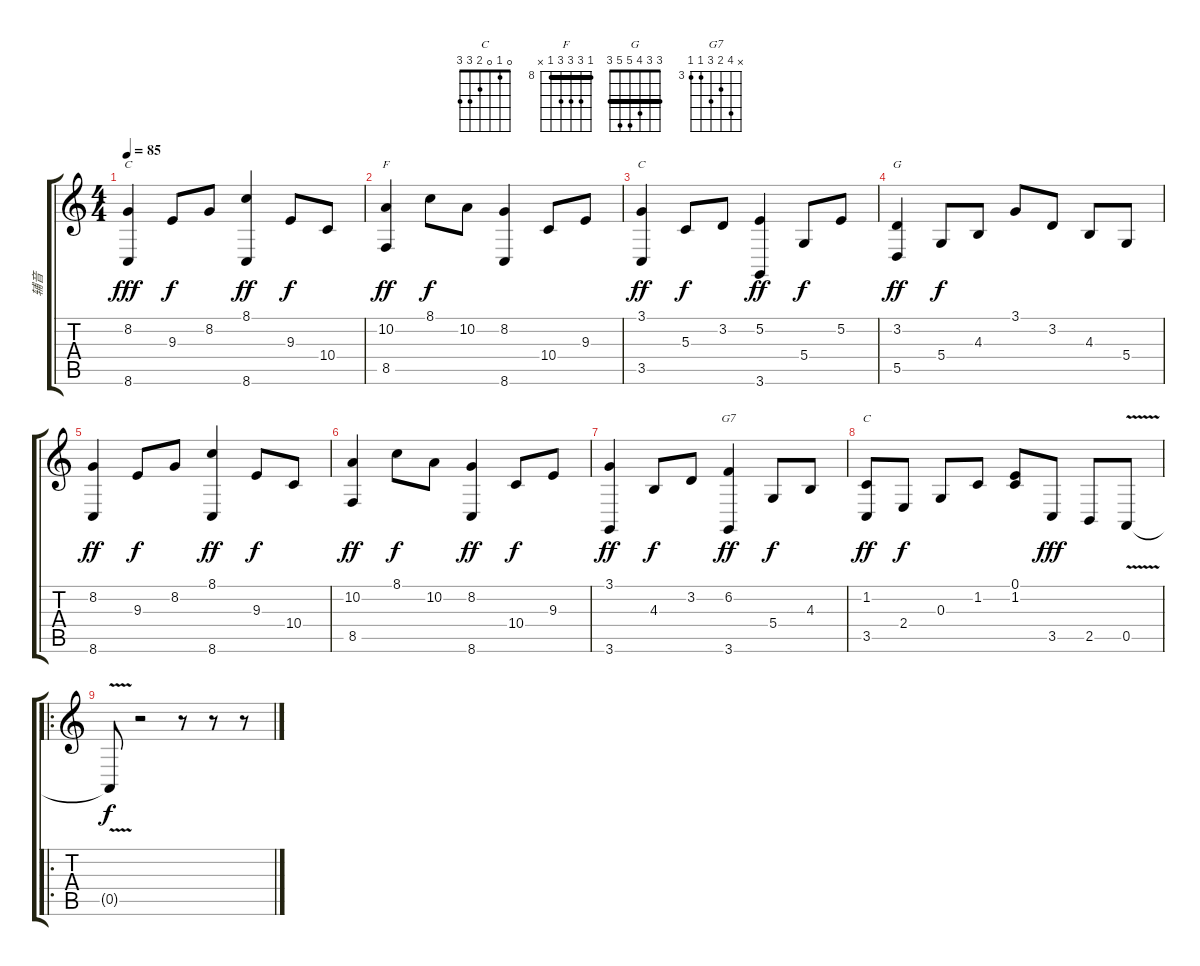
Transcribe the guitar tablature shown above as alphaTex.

\track ("辅音" "辅音") {instrument synthvoice}
\staff {score tabs}
\tuning (E4 B3 G3 D3 A2 E2) {hide}
\chord ("C" 8 8 9 10 10 8) {firstfret 8 barre 8}
\chord ("F" 8 10 10 10 8 x) {firstfret 8 barre 8}
\chord ("C" 3 5 5 5 3 x) {barre 3}
\chord ("G" 3 3 4 5 5 3) {barre 3}
\chord ("G7" x 6 4 5 3 3) {firstfret 3}
\chord ("C" 0 1 0 2 3 3)
\ts (4 4)
\tempo 85
\clef g2
\ks c
(8.2 8.6).4{ch "C" dy fff instrument synthvoice} 9.3.8{dy f} 8.2.8 (8.1 8.6).4{dy ff} 9.3.8{dy f} 10.4.8 |
(10.2 8.5).4{ch "F" dy ff} 8.1.8{dy f} 10.2.8 (8.2 8.6).4 10.4.8 9.3.8 |
(3.1 3.5).4{ch "C" dy ff} 5.3.8{dy f} 3.2.8 (5.2 3.6).4{dy ff} 5.4.8{dy f} 5.2.8 |
(3.2 5.5).4{ch "G" dy ff} 5.4.8{dy f} 4.3.8 3.1.8 3.2.8 4.3.8 5.4.8 |
(8.2 8.6).4{dy ff} 9.3.8{dy f} 8.2.8 (8.1 8.6).4{dy ff} 9.3.8{dy f} 10.4.8 |
(10.2 8.5).4{dy ff} 8.1.8{dy f} 10.2.8 (8.2 8.6).4{dy ff} 10.4.8{dy f} 9.3.8 |
(3.1 3.6).4{dy ff} 4.3.8{dy f} 3.2.8 (6.2 3.6).4{ch "G7" dy ff} 5.4.8{dy f} 4.3.8 |
(1.2 3.5).8{ch "C" dy ff} 2.4.8{dy f} 0.3.8 1.2.8 (0.1 1.2).8 3.5.8{dy fff} 2.5.8 0.5{v}.8 |
\ro
0.5{v t}.8{dy f} r.2 r.8 r.8 r.8
